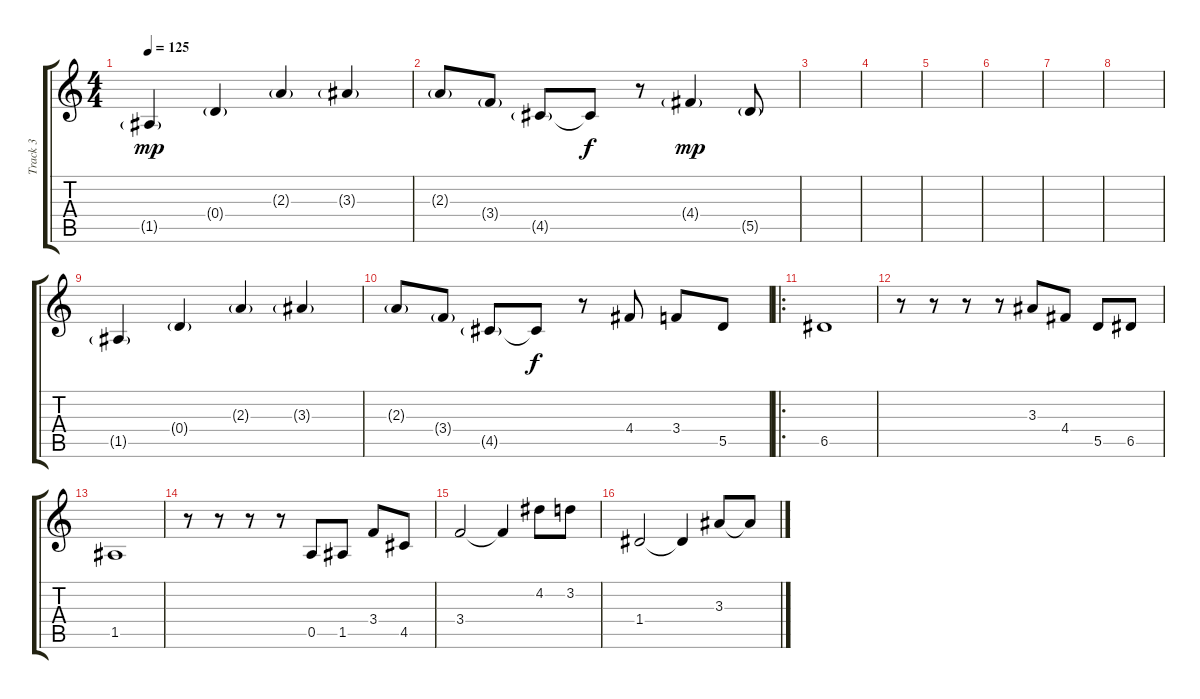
\track ("Track 3" "Track 3") {instrument electricguitarclean}
\staff {score tabs}
\tuning (E4 B3 G3 D3 A2 E2) {hide}
\ts (4 4)
\tempo 125
\clef g2
\ks c
1.5{g}.4{dy mp} 0.4{g}.4 2.3{g}.4 3.3{g}.4 |
2.3{g}.8 3.4{g}.8 4.5{g}.8 4.5{t}.8{dy f} r.8 4.4{g}.4{dy mp} 5.5{g}.8 |
|
|
|
|
|
|
1.5{g}.4 0.4{g}.4 2.3{g}.4 3.3{g}.4 |
2.3{g}.8 3.4{g}.8 4.5{g}.8 4.5{t}.8{dy f} r.8 4.4.8 3.4.8 5.5.8 |
\ro
6.5.1 |
r.8 r.8 r.8 r.8 3.3.8 4.4.8 5.5.8 6.5.8 |
1.5.1 |
r.8 r.8 r.8 r.8 0.5.8 1.5.8 3.4.8 4.5.8 |
3.4.2 3.4{t}.4 4.2.8 3.2.8 |
1.4.2 1.4{t}.4 3.3.8 3.3{t}.8
